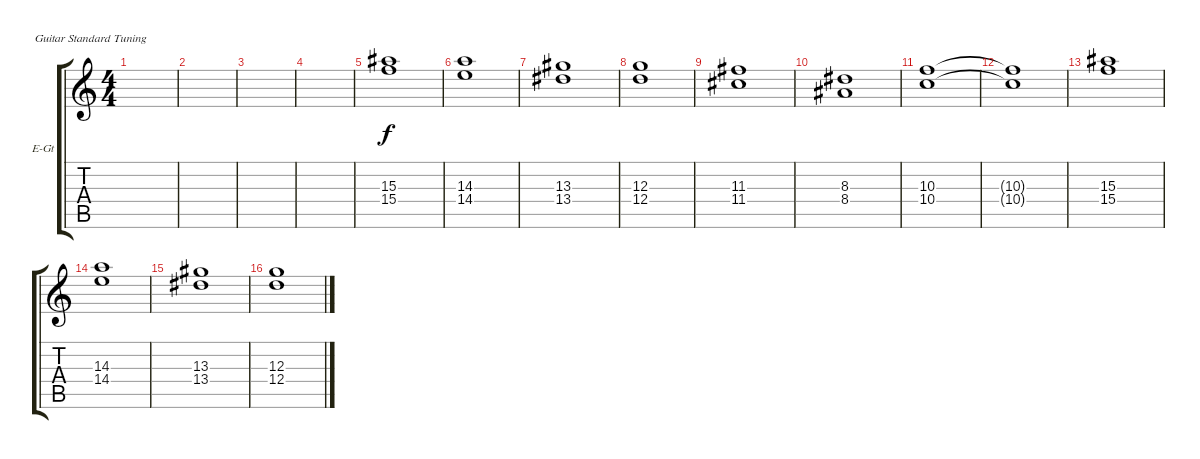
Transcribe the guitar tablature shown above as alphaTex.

\defaultSystemsLayout 4
\bracketExtendMode groupsimilarinstruments
\firstSystemTrackNameOrientation horizontal
\otherSystemsTrackNameOrientation horizontal
\track ("Electric Guitar" "E-Gt") {instrument overdrivenguitar}
\staff {score tabs}
\tuning (E4 B3 G3 D3 A2 E2)
\ts (4 4)
\tempo (69 hide)
\clef g2
\scale
0.487395
\ks c
|
\scale
0.256303 |
\scale
0.256303 |
\scale
0.333333 |
\scale
0.333333 (15.4 15.3).1 |
\scale
0.333333 (14.3 14.4).1 |
\scale
0.333333 (13.4 13.3).1 |
\scale
0.333333 (12.3 12.4).1 |
\scale
0.333333 (11.4 11.3).1 |
(8.3 8.4).1 |
(10.4 10.3).1 |
(10.3{t} 10.4{t}).1 |
(15.4 15.3).1 |
(14.3 14.4).1 |
(13.4 13.3).1 |
(12.3 12.4).1
